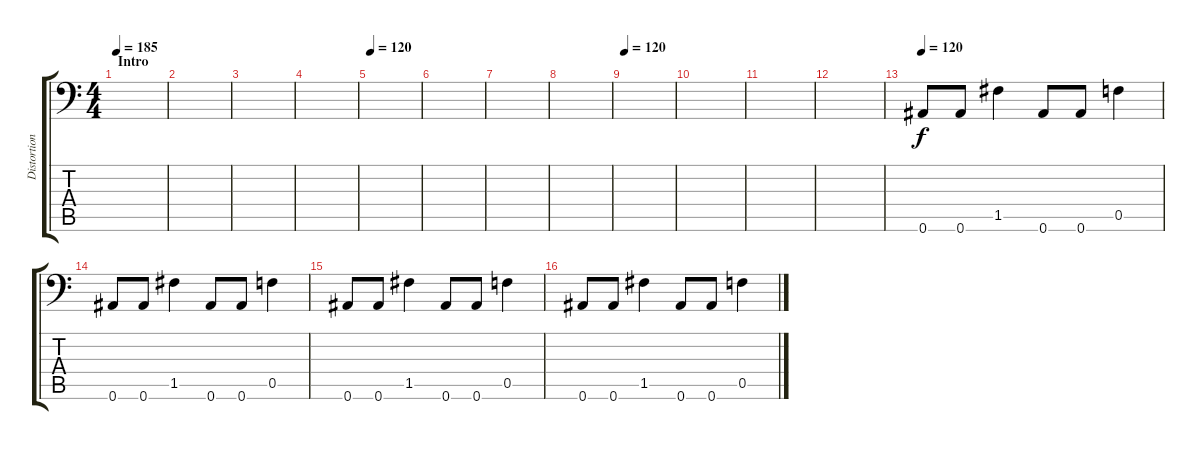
\track ("Distortion Guitar" "Distortion") {instrument distortionguitar}
\staff {score tabs}
\tuning (C4 G3 Eb3 Bb2 F2 Bb1) {hide}
\ts (4 4)
\section ("" "Intro")
\tempo 185
\tempo 120
\tempo 185
\clef f4
\ks c
|
|
|
|
\tempo 120
|
|
|
|
\tempo 120
|
|
|
|
\tempo 120
0.6.8 0.6.8 1.5.4 0.6.8 0.6.8 0.5.4 |
0.6.8 0.6.8 1.5.4 0.6.8 0.6.8 0.5.4 |
0.6.8 0.6.8 1.5.4 0.6.8 0.6.8 0.5.4 |
0.6.8 0.6.8 1.5.4 0.6.8 0.6.8 0.5.4
